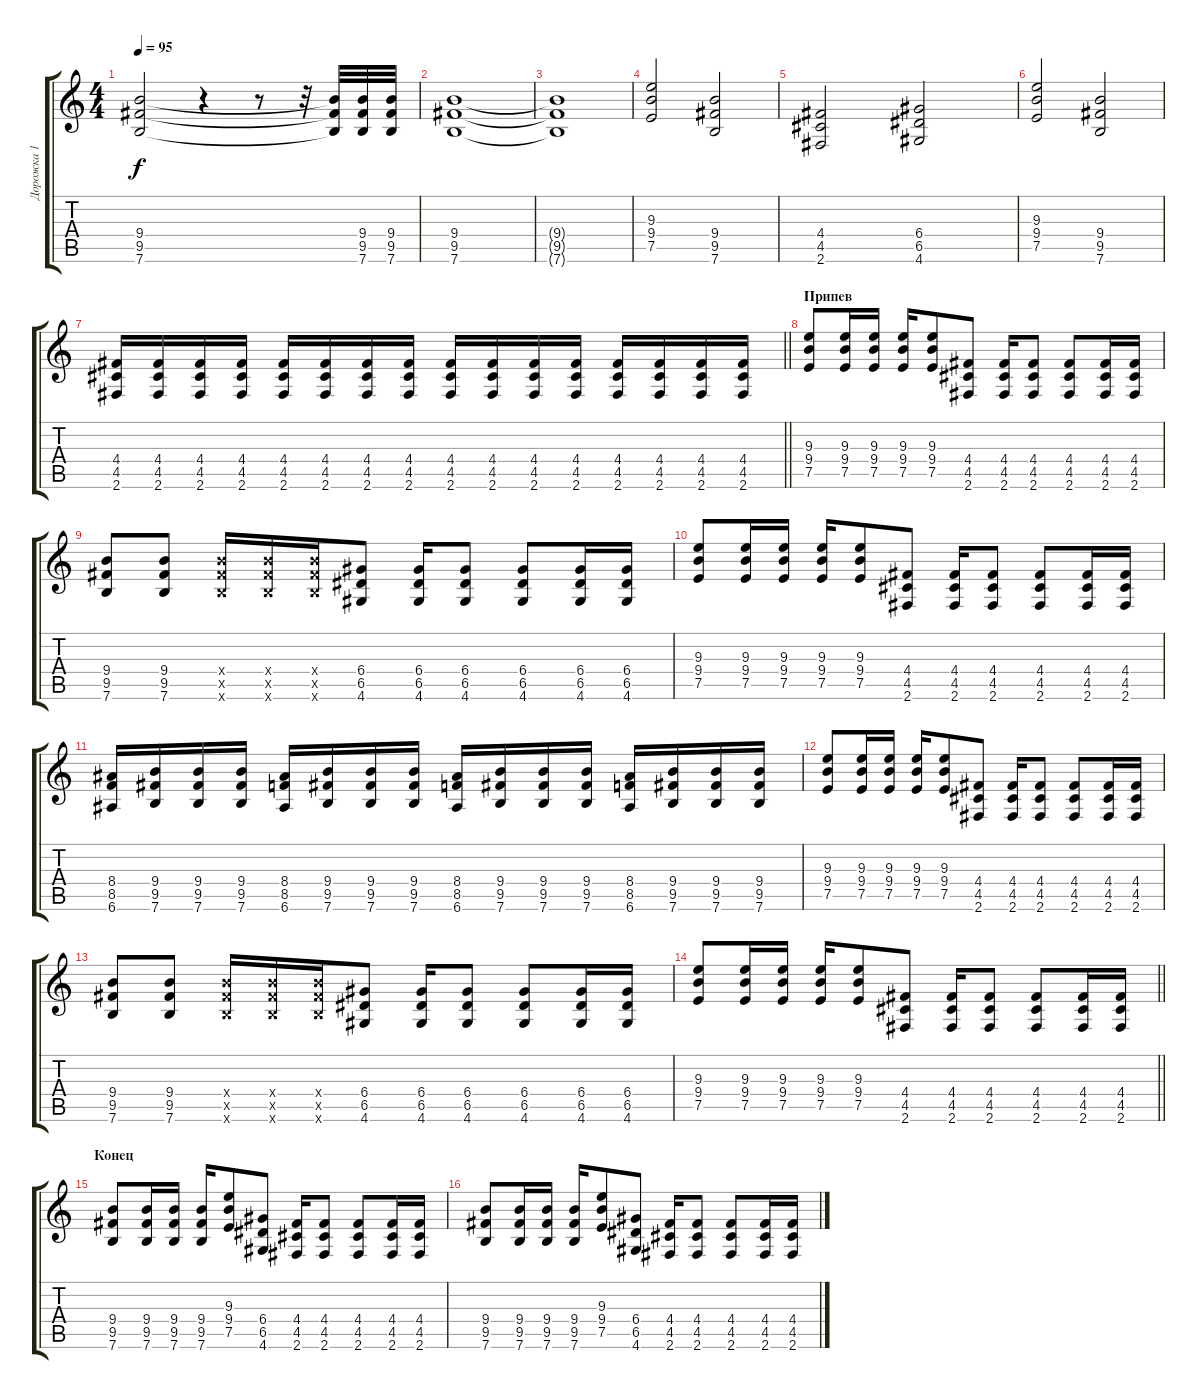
\track ("Дорожка 1" "Дорожка 1") {instrument distortionguitar}
\staff {score tabs}
\tuning (E4 B3 G3 D3 A2 E2) {hide}
\ts (4 4)
\tempo 95
\clef g2
\ks c
(9.4{t} 9.5{t} 7.6{t}).2{dy f} r.4 r.8 r.32 (9.4{t} 9.5{t} 7.6{t}).32 (9.4 9.5 7.6).32 (9.4 9.5 7.6).32 |
(9.4 9.5 7.6).1 |
(9.4{t} 9.5{t} 7.6{t}).1 |
(9.3 9.4 7.5).2 (9.4 9.5 7.6).2 |
(4.4 4.5 2.6).2 (6.4 6.5 4.6).2 |
(9.3 9.4 7.5).2 (9.4 9.5 7.6).2 |
\barLineRight lightlight
(4.4 4.5 2.6).16 (4.4 4.5 2.6).16 (4.4 4.5 2.6).16 (4.4 4.5 2.6).16 (4.4 4.5 2.6).16 (4.4 4.5 2.6).16 (4.4 4.5 2.6).16 (4.4 4.5 2.6).16 (4.4 4.5 2.6).16 (4.4 4.5 2.6).16 (4.4 4.5 2.6).16 (4.4 4.5 2.6).16 (4.4 4.5 2.6).16 (4.4 4.5 2.6).16 (4.4 4.5 2.6).16 (4.4 4.5 2.6).16 |
\section ("" "Припев")
(9.3 9.4 7.5).8 (9.3 9.4 7.5).16 (9.3 9.4 7.5).16 (9.3 9.4 7.5).16 (9.3 9.4 7.5).8 (4.4 4.5 2.6).8 (4.4 4.5 2.6).16 (4.4 4.5 2.6).8 (4.4 4.5 2.6).8 (4.4 4.5 2.6).16 (4.4 4.5 2.6).16 |
(9.4 9.5 7.6).8 (9.4 9.5 7.6).8 (9.4{x} 9.5{x} 7.6{x}).16 (9.4{x} 9.5{x} 7.6{x}).16 (9.4{x} 9.5{x} 7.6{x}).16 (6.4 6.5 4.6).8 (6.4 6.5 4.6).16 (6.4 6.5 4.6).8 (6.4 6.5 4.6).8 (6.4 6.5 4.6).16 (6.4 6.5 4.6).16 |
(9.3 9.4 7.5).8 (9.3 9.4 7.5).16 (9.3 9.4 7.5).16 (9.3 9.4 7.5).16 (9.3 9.4 7.5).8 (4.4 4.5 2.6).8 (4.4 4.5 2.6).16 (4.4 4.5 2.6).8 (4.4 4.5 2.6).8 (4.4 4.5 2.6).16 (4.4 4.5 2.6).16 |
(8.4 8.5 6.6).16 (9.4 9.5 7.6).16 (9.4 9.5 7.6).16 (9.4 9.5 7.6).16 (8.4 8.5 6.6).16 (9.4 9.5 7.6).16 (9.4 9.5 7.6).16 (9.4 9.5 7.6).16 (8.4 8.5 6.6).16 (9.4 9.5 7.6).16 (9.4 9.5 7.6).16 (9.4 9.5 7.6).16 (8.4 8.5 6.6).16 (9.4 9.5 7.6).16 (9.4 9.5 7.6).16 (9.4 9.5 7.6).16 |
(9.3 9.4 7.5).8 (9.3 9.4 7.5).16 (9.3 9.4 7.5).16 (9.3 9.4 7.5).16 (9.3 9.4 7.5).8 (4.4 4.5 2.6).8 (4.4 4.5 2.6).16 (4.4 4.5 2.6).8 (4.4 4.5 2.6).8 (4.4 4.5 2.6).16 (4.4 4.5 2.6).16 |
(9.4 9.5 7.6).8 (9.4 9.5 7.6).8 (9.4{x} 9.5{x} 7.6{x}).16 (9.4{x} 9.5{x} 7.6{x}).16 (9.4{x} 9.5{x} 7.6{x}).16 (6.4 6.5 4.6).8 (6.4 6.5 4.6).16 (6.4 6.5 4.6).8 (6.4 6.5 4.6).8 (6.4 6.5 4.6).16 (6.4 6.5 4.6).16 |
\barLineRight lightlight
(9.3 9.4 7.5).8 (9.3 9.4 7.5).16 (9.3 9.4 7.5).16 (9.3 9.4 7.5).16 (9.3 9.4 7.5).8 (4.4 4.5 2.6).8 (4.4 4.5 2.6).16 (4.4 4.5 2.6).8 (4.4 4.5 2.6).8 (4.4 4.5 2.6).16 (4.4 4.5 2.6).16 |
\section ("" "Конец")
(9.4 9.5 7.6).8 (9.4 9.5 7.6).16 (9.4 9.5 7.6).16 (9.4 9.5 7.6).16 (9.3 9.4 7.5).8 (6.4 6.5 4.6).8 (4.4 4.5 2.6).16 (4.4 4.5 2.6).8 (4.4 4.5 2.6).8 (4.4 4.5 2.6).16 (4.4 4.5 2.6).16 |
(9.4 9.5 7.6).8 (9.4 9.5 7.6).16 (9.4 9.5 7.6).16 (9.4 9.5 7.6).16 (9.3 9.4 7.5).8 (6.4 6.5 4.6).8 (4.4 4.5 2.6).16 (4.4 4.5 2.6).8 (4.4 4.5 2.6).8 (4.4 4.5 2.6).16 (4.4 4.5 2.6).16
